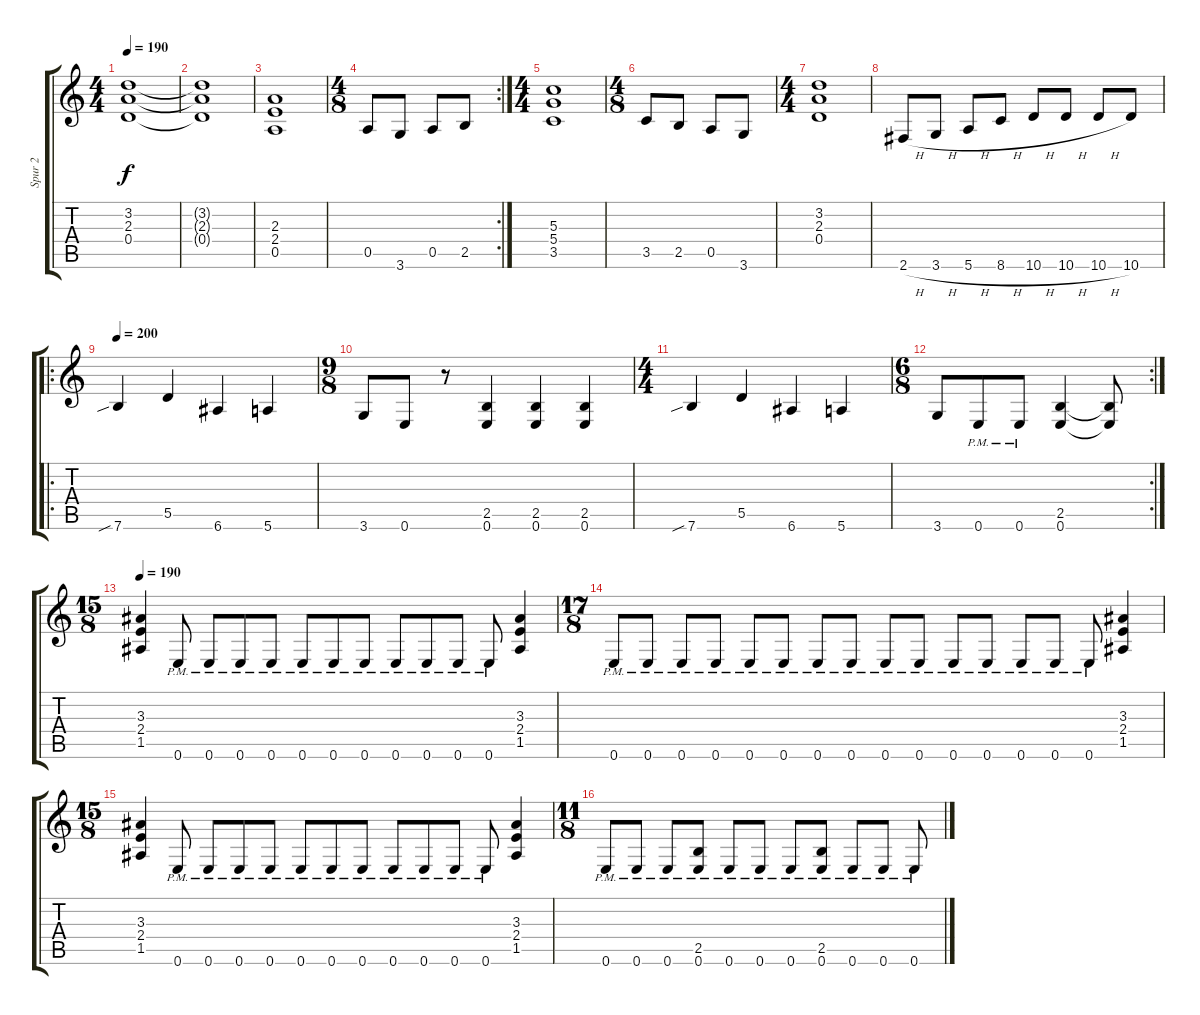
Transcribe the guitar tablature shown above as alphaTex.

\track ("Spur 2" "Spur 2") {instrument distortionguitar}
\staff {score tabs}
\tuning (E4 B3 G3 D3 A2 E2) {hide}
\ts (4 4)
\tempo 190
\clef g2
\ks c
(3.2 2.3 0.4).1{dy f} |
(3.2{t} 2.3{t} 0.4{t}).1 |
(2.3 2.4 0.5).1 |
\rc 2
\ts (4 8)
0.5.8 3.6.8 0.5.8 2.5.8 |
\ts (4 4)
(5.3 5.4 3.5).1 |
\ts (4 8)
3.5.8 2.5.8 0.5.8 3.6.8 |
\ts (4 4)
(3.2 2.3 0.4).1 |
2.6{h}.8 3.6{h}.8 5.6{h}.8 8.6{h}.8 10.6{h}.8 10.6{h}.8 10.6{h}.8 10.6.8 |
\ro
\tempo 200
7.6{sib}.4 5.5.4 6.6.4 5.6.4 |
\ts (9 8)
3.6.8 0.6.8 r.8 (2.5 0.6).4 (2.5 0.6).4 (2.5 0.6).4 |
\ts (4 4)
7.6{sib}.4 5.5.4 6.6.4 5.6.4 |
\rc 2
\ts (6 8)
3.6.8 0.6{pm}.8 0.6{pm}.8 (2.5 0.6).4 (2.5{t} 0.6{t}).8 |
\ts (15 8)
\tempo 190
(3.3 2.4 1.5).4 0.6{pm}.8 0.6{pm}.8 0.6{pm}.8 0.6{pm}.8 0.6{pm}.8 0.6{pm}.8 0.6{pm}.8 0.6{pm}.8 0.6{pm}.8 0.6{pm}.8 0.6{pm}.8 (3.3 2.4 1.5).4 |
\ts (17 8)
0.6{pm}.8 0.6{pm}.8 0.6{pm}.8 0.6{pm}.8 0.6{pm}.8 0.6{pm}.8 0.6{pm}.8 0.6{pm}.8 0.6{pm}.8 0.6{pm}.8 0.6{pm}.8 0.6{pm}.8 0.6{pm}.8 0.6{pm}.8 0.6{pm}.8 (3.3 2.4 1.5).4 |
\ts (15 8)
(3.3 2.4 1.5).4 0.6{pm}.8 0.6{pm}.8 0.6{pm}.8 0.6{pm}.8 0.6{pm}.8 0.6{pm}.8 0.6{pm}.8 0.6{pm}.8 0.6{pm}.8 0.6{pm}.8 0.6{pm}.8 (3.3 2.4 1.5).4 |
\ts (11 8)
0.6{pm}.8 0.6{pm}.8 0.6{pm}.8 (2.5{pm} 0.6{pm}).8 0.6{pm}.8 0.6{pm}.8 0.6{pm}.8 (2.5{pm} 0.6{pm}).8 0.6{pm}.8 0.6{pm}.8 0.6{pm}.8
